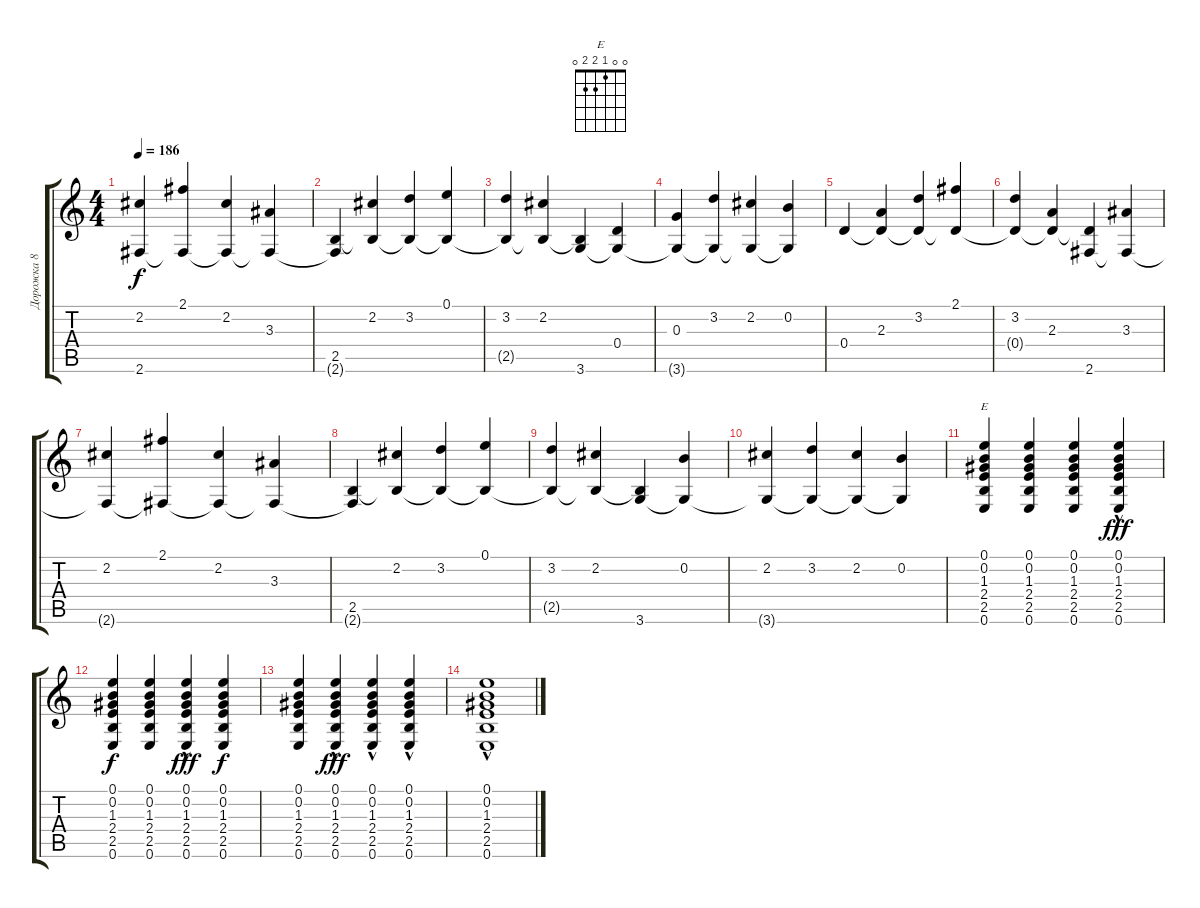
\track ("Дорожка 8" "Дорожка 8") {instrument acousticguitarnylon}
\staff {score tabs}
\tuning (E4 B3 G3 D3 A2 E2) {hide}
\chord ("E" 0 0 1 2 2 0)
\ts (4 4)
\tempo 186
\clef g2
\ks c
(2.2 2.6{t}).4{dy f} (2.1 2.6{t}).4 (2.2 2.6{t}).4 (3.3 2.6{t}).4 |
(2.5 2.6{t}).4 (2.2 2.5{t}).4 (3.2 2.5{t}).4 (0.1 2.5{t}).4 |
(3.2 2.5{t}).4 (2.2 2.5{t}).4 (2.5{t} 3.6).4 (0.4 3.6{t}).4 |
(0.3 3.6{t}).4 (3.2 3.6{t}).4 (2.2 3.6{t}).4 (0.2 3.6{t}).4 |
0.4.4 (2.3 0.4{t}).4 (3.2 0.4{t}).4 (2.1 0.4{t}).4 |
(3.2 0.4{t}).4 (2.3 0.4{t}).4 (0.4{t} 2.6).4 (3.3 2.6{t}).4 |
(2.2 2.6{t}).4 (2.1 2.6{t}).4 (2.2 2.6{t}).4 (3.3 2.6{t}).4 |
(2.5 2.6{t}).4 (2.2 2.5{t}).4 (3.2 2.5{t}).4 (0.1 2.5{t}).4 |
(3.2 2.5{t}).4 (2.2 2.5{t}).4 (2.5{t} 3.6).4 (0.2 3.6{t}).4 |
(2.2 3.6{t}).4 (3.2 3.6{t}).4 (2.2 3.6{t}).4 (0.2 3.6{t}).4 |
(0.1 0.2 1.3 2.4 2.5 0.6).4{ch "E"} (0.1 0.2 1.3 2.4 2.5 0.6).4 (0.1 0.2 1.3 2.4 2.5 0.6).4 (0.1{hac} 0.2{hac} 1.3{hac} 2.4{hac} 2.5{hac} 0.6{hac}).4{dy fff} |
(0.1 0.2 1.3 2.4 2.5 0.6).4{dy f} (0.1 0.2 1.3 2.4 2.5 0.6).4 (0.1{hac} 0.2{hac} 1.3{hac} 2.4{hac} 2.5{hac} 0.6{hac}).4{dy fff} (0.1 0.2 1.3 2.4 2.5 0.6).4{dy f} |
(0.1 0.2 1.3 2.4 2.5 0.6).4 (0.1{hac} 0.2{hac} 1.3{hac} 2.4{hac} 2.5{hac} 0.6{hac}).4{dy fff} (0.1{hac} 0.2{hac} 1.3{hac} 2.4{hac} 2.5{hac} 0.6{hac}).4 (0.1{hac} 0.2{hac} 1.3{hac} 2.4{hac} 2.5{hac} 0.6{hac}).4 |
(0.1{hac} 0.2{hac} 1.3{hac} 2.4{hac} 2.5{hac} 0.6{hac}).1
